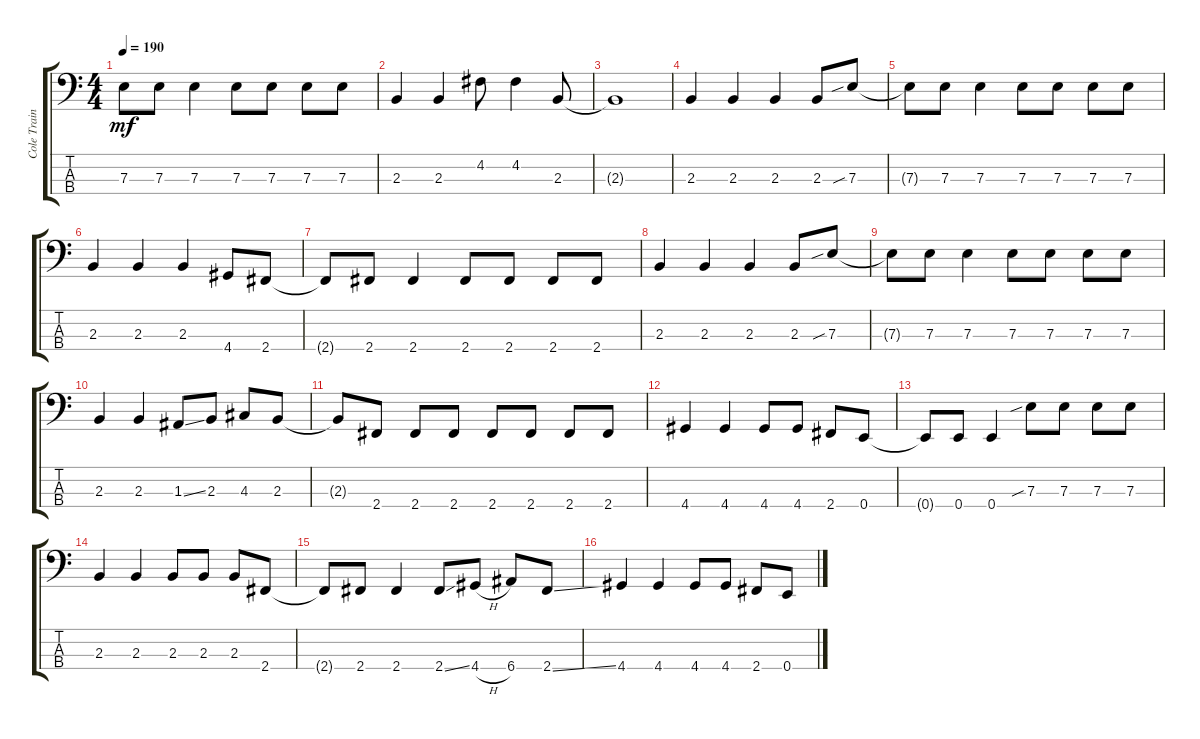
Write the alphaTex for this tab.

\track ("Cole Train" "Cole Train") {instrument electricbassfinger}
\staff {score tabs}
\tuning (G2 D2 A1 E1) {hide}
\ts (4 4)
\tempo 190
\clef f4
\ks c
7.3{t}.8{dy mf} 7.3.8 7.3.4 7.3.8 7.3.8 7.3.8 7.3.8 |
2.3.4 2.3.4 4.2.8 4.2.4 2.3.8 |
2.3{t}.1 |
2.3.4 2.3.4 2.3.4 2.3.8 7.3{sib}.8 |
7.3{t}.8 7.3.8 7.3.4 7.3.8 7.3.8 7.3.8 7.3.8 |
2.3.4 2.3.4 2.3.4 4.4.8 2.4.8 |
2.4{t}.8 2.4.8 2.4.4 2.4.8 2.4.8 2.4.8 2.4.8 |
2.3.4 2.3.4 2.3.4 2.3.8 7.3{sib}.8 |
7.3{t}.8 7.3.8 7.3.4 7.3.8 7.3.8 7.3.8 7.3.8 |
2.3.4 2.3.4 1.3{ss}.8 2.3.8 4.3.8 2.3.8 |
2.3{t}.8 2.4.8 2.4.8 2.4.8 2.4.8 2.4.8 2.4.8 2.4.8 |
4.4.4 4.4.4 4.4.8 4.4.8 2.4.8 0.4.8 |
0.4{t}.8 0.4.8 0.4.4 7.3{sib}.8 7.3.8 7.3.8 7.3.8 |
2.3.4 2.3.4 2.3.8 2.3.8 2.3.8 2.4.8 |
2.4{t}.8 2.4.8 2.4.4 2.4{ss}.8 4.4{h}.8 6.4.8 2.4{ss}.8 |
4.4.4 4.4.4 4.4.8 4.4.8 2.4.8 0.4.8
